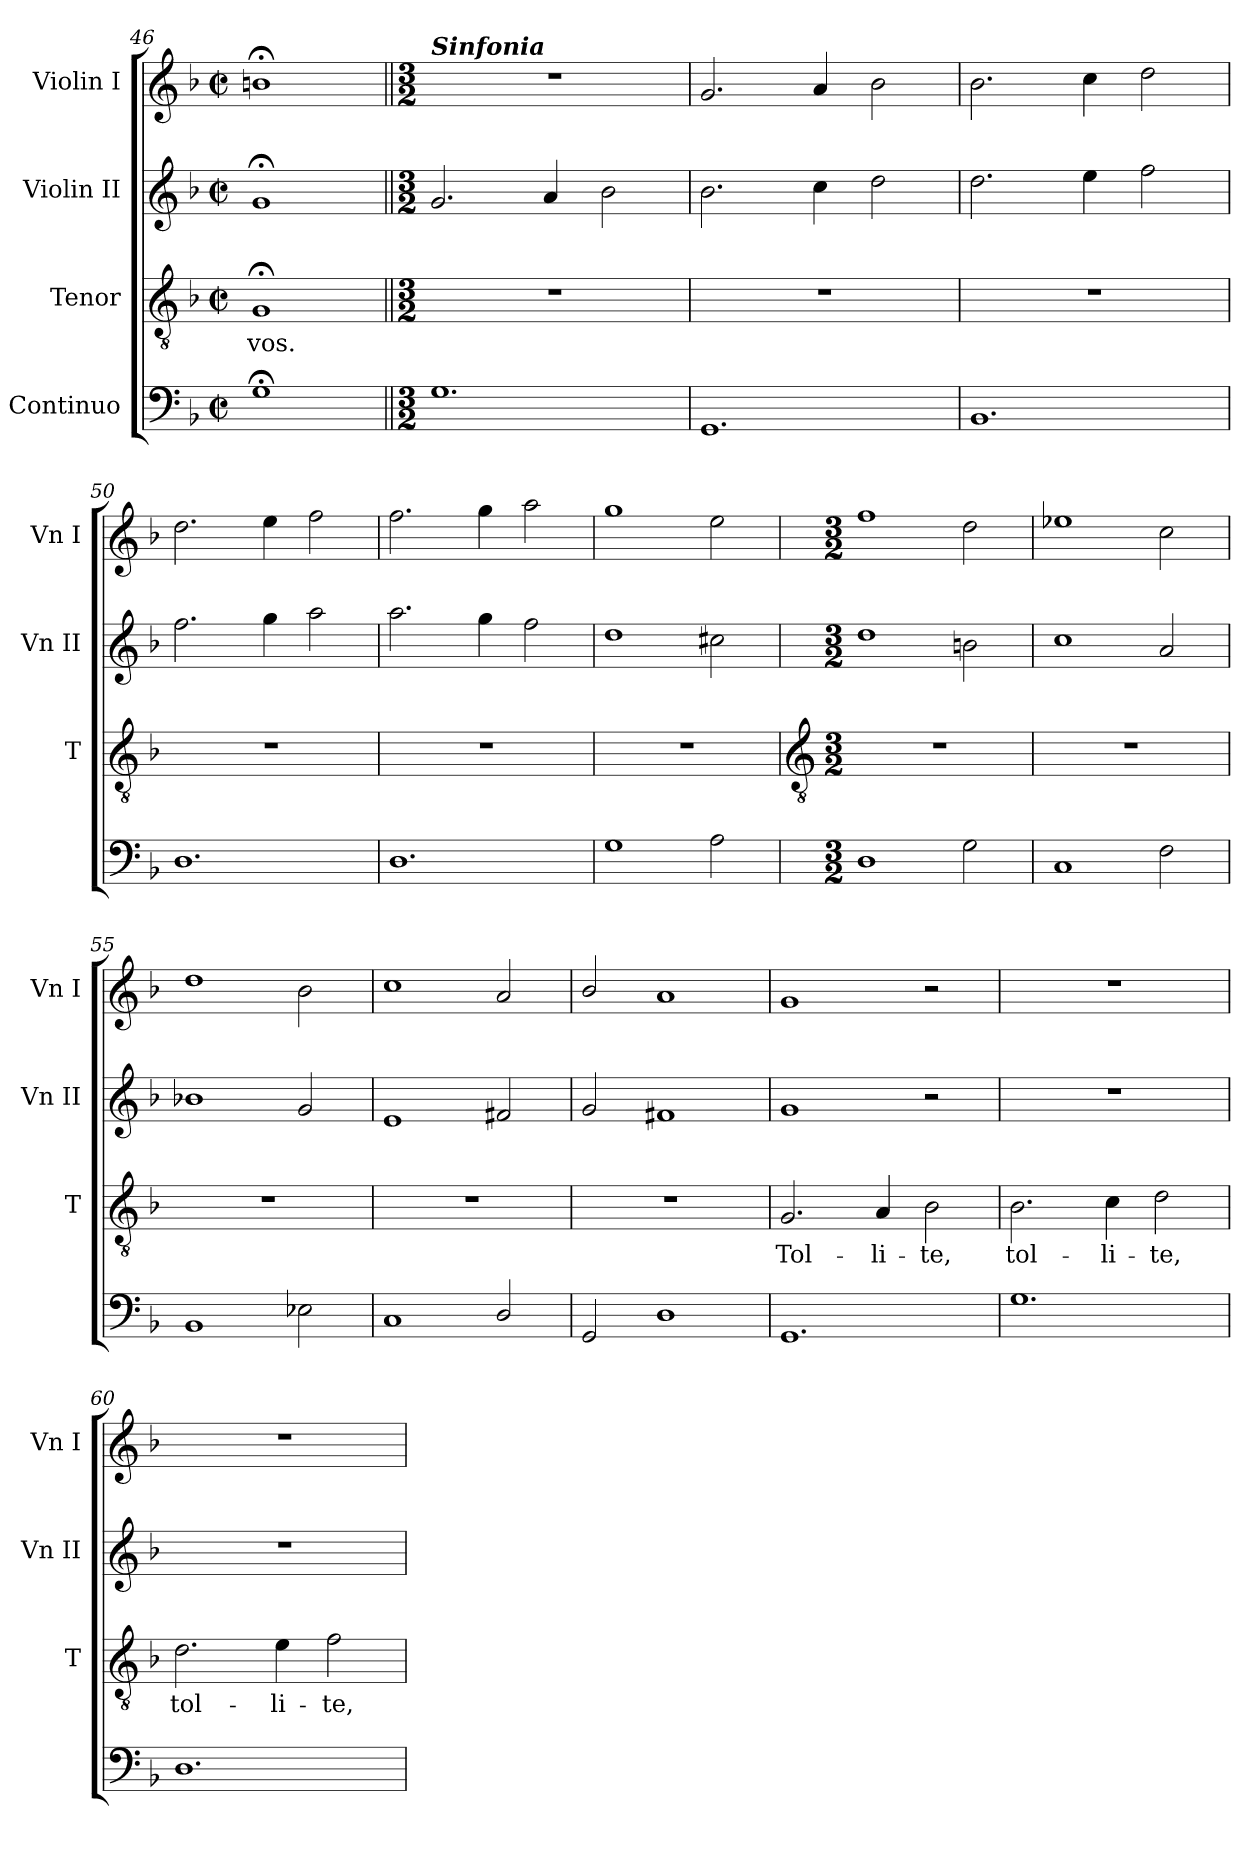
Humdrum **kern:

**kern	**kern	**text	**kern	**kern
*part4	*part3	*part3	*part2	*part1
*staff4	*staff3	*staff3	*staff2	*staff1
*I"Continuo	*I"Tenor	*	*I"Violin II	*I"Violin I
*	*I'T	*	*I'Vn II	*I'Vn I
*clefF4	*clefGv2	*	*clefG2	*clefG2
*k[b-]	*k[b-]	*	*k[b-]	*k[b-]
*F:	*F:	*	*F:	*F:
*M2/2	*M2/2	*	*M2/2	*M2/2
*met(c|)	*met(c|)	*	*met(c|)	*met(c|)
=46	=46	=46	=46	=46
!	!	!LO:LY:b	!	!
1G;<	1G;<	vos.	1g;<	1bn;<
=47||	=47||	=47||	=47||	=47||
*M3/2	*M3/2	*	*M3/2	*M3/2
!	!	!	!	!LO:TX:a:Bi:t=Sinfonia
!	!LO:N:vis=1	!	!	!LO:N:vis=1
1.G	1.r	.	2.g	1.r
.	.	.	4a	.
.	.	.	2b-	.
=48	=48	=48	=48	=48
!	!LO:N:vis=1	!	!	!
1.GG	1.r	.	2.b-	2.g
.	.	.	4cc	4a
.	.	.	2dd	2b-
=49	=49	=49	=49	=49
!	!LO:N:vis=1	!	!	!
1.BB-	1.r	.	2.dd	2.b-
.	.	.	4ee	4cc
.	.	.	2ff	2dd
=50	=50	=50	=50	=50
!	!LO:N:vis=1	!	!	!
1.D	1.r	.	2.ff	2.dd
.	.	.	4gg	4ee
.	.	.	2aa	2ff
=51	=51	=51	=51	=51
!	!LO:N:vis=1	!	!	!
1.D	1.r	.	2.aa	2.ff
.	.	.	4gg	4gg
.	.	.	2ff	2aa
=52	=52	=52	=52	=52
!	!LO:N:vis=1	!	!	!
1G	1.r	.	1dd	1gg
2A	.	.	2cc#X	2ee
!!LO:LB:g=z
=53	=53	=53	=53	=53
*	*clefGv2	*	*	*
*M3/2	*M3/2	*	*M3/2	*M3/2
!	!LO:N:vis=1	!	!	!
1D	1.r	.	1dd	1ff
2G	.	.	2bn	2dd
=54	=54	=54	=54	=54
!	!LO:N:vis=1	!	!	!
1C	1.r	.	1cc	1ee-X
2F	.	.	2a	2cc
=55	=55	=55	=55	=55
!	!LO:N:vis=1	!	!	!
1BB-	1.r	.	1b-X	1dd
2E-X	.	.	2g	2b-
=56	=56	=56	=56	=56
!	!LO:N:vis=1	!	!	!
1C	1.r	.	1e	1cc
2D/	.	.	2f#X	2a
=57	=57	=57	=57	=57
!	!LO:N:vis=1	!	!	!
2GG	1.r	.	2g	2b-/
1D	.	.	1f#X	1a
=58	=58	=58	=58	=58
!	!	!LO:LY:b	!	!
1.GG	2.G	Tol-	1g	1g
!	!	!LO:LY:b	!	!
.	4A	-li-	.	.
!	!	!LO:LY:b	!	!
.	2B-	-te,	2r	2r
=59	=59	=59	=59	=59
!	!	!LO:LY:b	!LO:N:vis=1	!LO:N:vis=1
1.G	2.B-	tol-	1.r	1.r
!	!	!LO:LY:b	!	!
.	4c	-li-	.	.
!	!	!LO:LY:b	!	!
.	2d	-te,	.	.
=60	=60	=60	=60	=60
!	!	!LO:LY:b	!LO:N:vis=1	!LO:N:vis=1
1.D	2.d	tol-	1.r	1.r
!	!	!LO:LY:b	!	!
.	4e	-li-	.	.
!	!	!LO:LY:b	!	!
.	2f	-te,	.	.
=	=	=	=	=
*-	*-	*-	*-	*-
